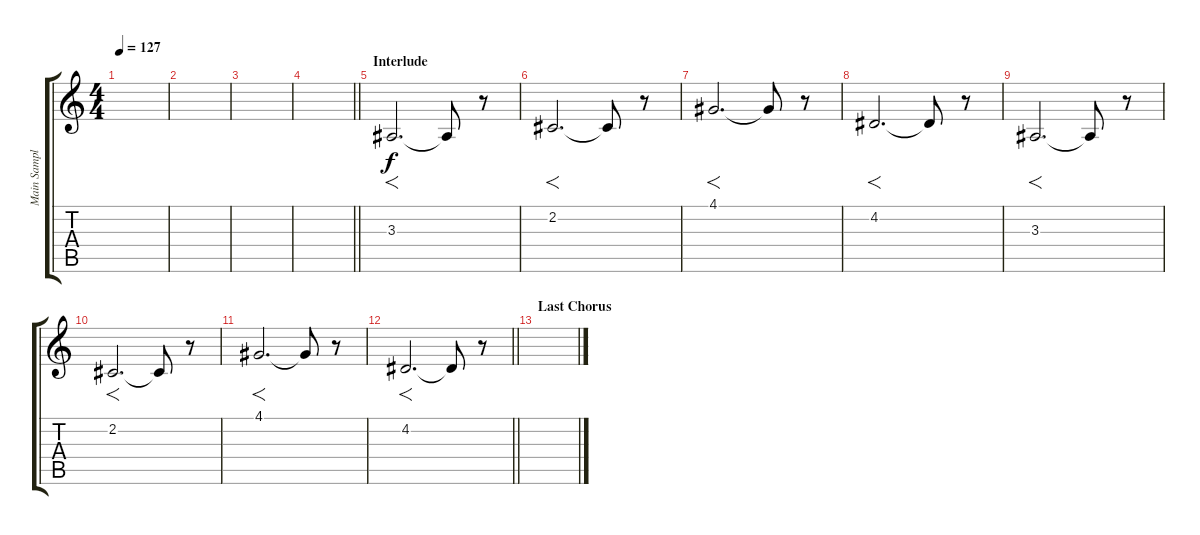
\track ("Main Sample" "Main Sampl") {instrument lead2sawtooth}
\staff {score tabs}
\tuning (E4 B3 G3 D3 A2 E2) {hide}
\ts (4 4)
\tempo 127
\clef g2
\ks c
|
|
|
\barLineRight lightlight
|
\section ("" "Interlude")
3.3.2{f d volume 4 balance 8} 3.3{t}.8 r.8 |
2.2.2{f d} 2.2{t}.8 r.8 |
4.1.2{f d} 4.1{t}.8 r.8 |
4.2.2{f d} 4.2{t}.8 r.8 |
3.3.2{f d} 3.3{t}.8 r.8 |
2.2.2{f d} 2.2{t}.8 r.8 |
4.1.2{f d} 4.1{t}.8 r.8 |
\barLineRight lightlight
4.2.2{f d} 4.2{t}.8 r.8 |
\section ("" "Last Chorus")
